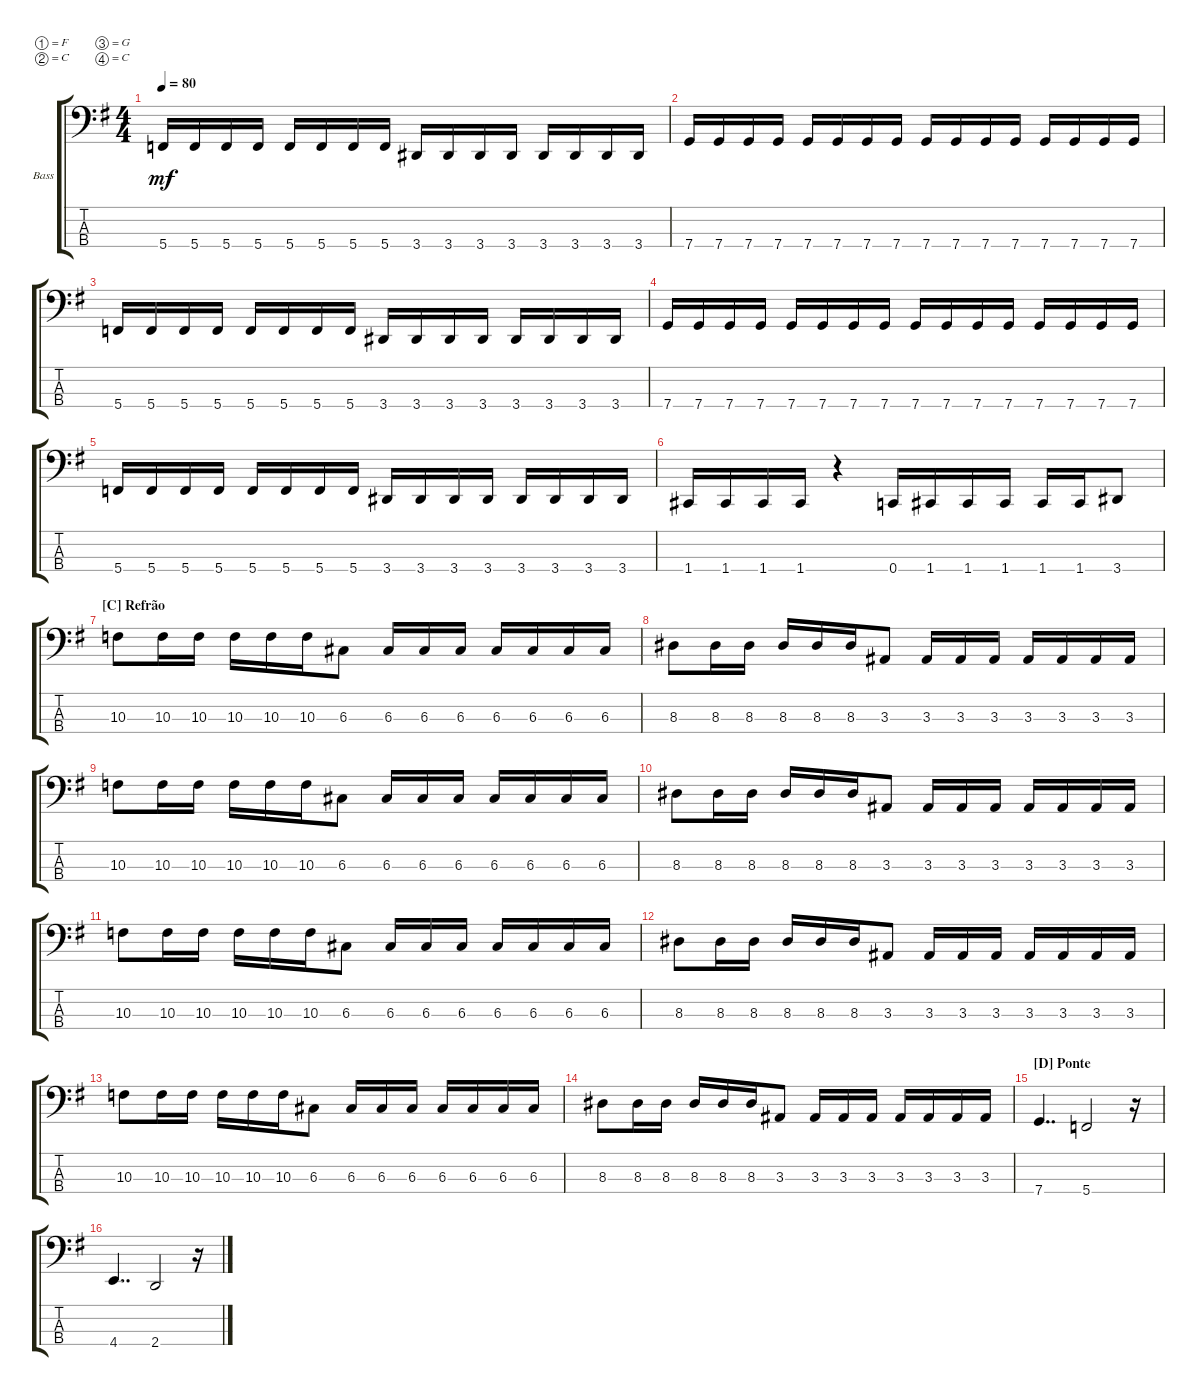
\defaultSystemsLayout 4
\bracketExtendMode groupsimilarinstruments
\firstSystemTrackNameOrientation horizontal
\otherSystemsTrackNameOrientation horizontal
\track ("Bass" "Bass") {multiBarRest instrument electricbassfinger}
\staff {score tabs}
\tuning (F2 C2 G1 C1)
\ts (4 4)
\tempo 80
\clef f4
\ks g
5.4.16{dy mf} 5.4.16 5.4.16 5.4.16 5.4.16 5.4.16 5.4.16 5.4.16 3.4.16 3.4.16 3.4.16 3.4.16 3.4.16 3.4.16 3.4.16 3.4.16 |
7.4.16 7.4.16 7.4.16 7.4.16 7.4.16 7.4.16 7.4.16 7.4.16 7.4.16 7.4.16 7.4.16 7.4.16 7.4.16 7.4.16 7.4.16 7.4.16 |
5.4.16 5.4.16 5.4.16 5.4.16 5.4.16 5.4.16 5.4.16 5.4.16 3.4.16 3.4.16 3.4.16 3.4.16 3.4.16 3.4.16 3.4.16 3.4.16 |
7.4.16 7.4.16 7.4.16 7.4.16 7.4.16 7.4.16 7.4.16 7.4.16 7.4.16 7.4.16 7.4.16 7.4.16 7.4.16 7.4.16 7.4.16 7.4.16 |
5.4.16 5.4.16 5.4.16 5.4.16 5.4.16 5.4.16 5.4.16 5.4.16 3.4.16 3.4.16 3.4.16 3.4.16 3.4.16 3.4.16 3.4.16 3.4.16 |
1.4.16 1.4.16 1.4.16 1.4.16 r.4 0.4.16 1.4.16 1.4.16 1.4.16 1.4.16 1.4.16 3.4.8 |
\section ("C" "Refrão")
10.3.8 10.3.16 10.3.16 10.3.16 10.3.16 10.3.16 6.3.8 6.3.16 6.3.16 6.3.16 6.3.16 6.3.16 6.3.16 6.3.16 |
8.3.8 8.3.16 8.3.16 8.3.16 8.3.16 8.3.16 3.3.8 3.3.16 3.3.16 3.3.16 3.3.16 3.3.16 3.3.16 3.3.16 |
10.3.8 10.3.16 10.3.16 10.3.16 10.3.16 10.3.16 6.3.8 6.3.16 6.3.16 6.3.16 6.3.16 6.3.16 6.3.16 6.3.16 |
8.3.8 8.3.16 8.3.16 8.3.16 8.3.16 8.3.16 3.3.8 3.3.16 3.3.16 3.3.16 3.3.16 3.3.16 3.3.16 3.3.16 |
10.3.8 10.3.16 10.3.16 10.3.16 10.3.16 10.3.16 6.3.8 6.3.16 6.3.16 6.3.16 6.3.16 6.3.16 6.3.16 6.3.16 |
8.3.8 8.3.16 8.3.16 8.3.16 8.3.16 8.3.16 3.3.8 3.3.16 3.3.16 3.3.16 3.3.16 3.3.16 3.3.16 3.3.16 |
10.3.8 10.3.16 10.3.16 10.3.16 10.3.16 10.3.16 6.3.8 6.3.16 6.3.16 6.3.16 6.3.16 6.3.16 6.3.16 6.3.16 |
8.3.8 8.3.16 8.3.16 8.3.16 8.3.16 8.3.16 3.3.8 3.3.16 3.3.16 3.3.16 3.3.16 3.3.16 3.3.16 3.3.16 |
\section ("D" "Ponte")
7.4.4{dd} 5.4.2 r.16 |
4.4.4{dd} 2.4.2 r.16
